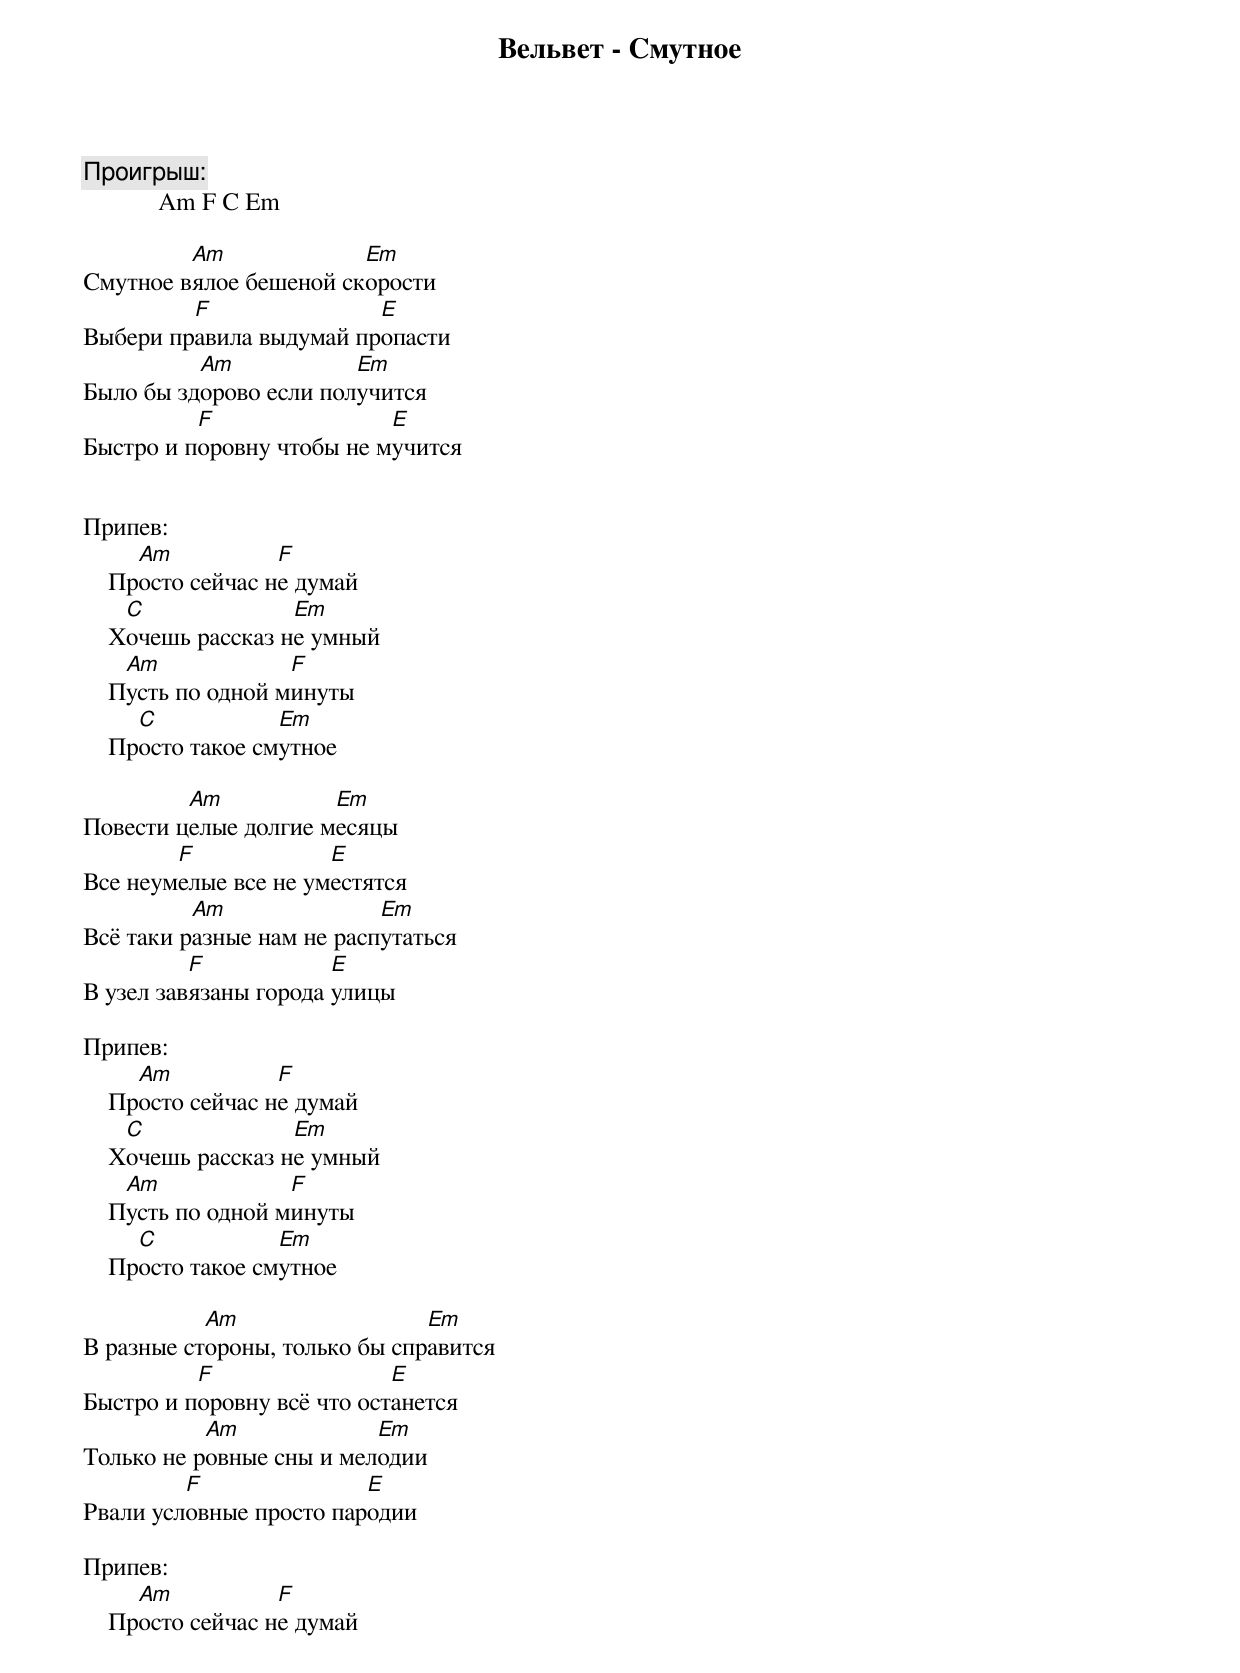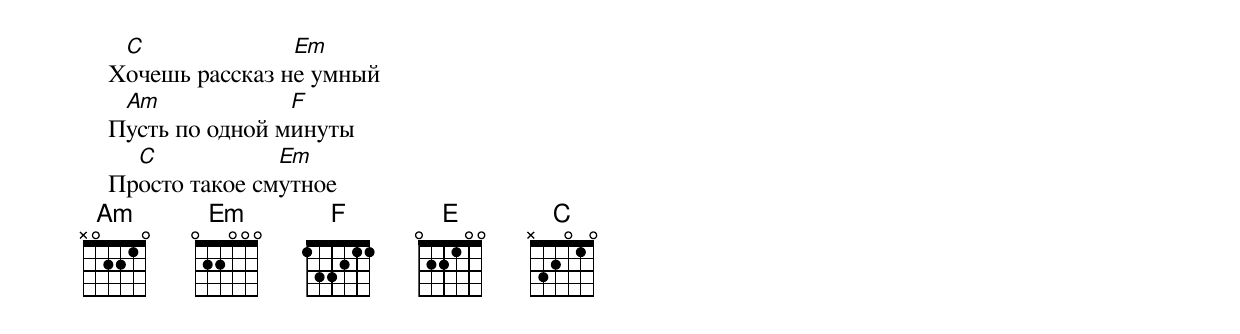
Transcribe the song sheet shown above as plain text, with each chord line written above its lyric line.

Вельвет - Смутное

Проигрыш:
            Am F C Em

         Am             Em
Смутное вялое бешеной скорости
         F               E
Выбери правила выдумай пропасти
          Am            Em
Было бы здорово если получится
          F                E
Быстро и поровну чтобы не мучится


Припев:
      Am           F
    Просто сейчас не думай
     C              Em
    Хочешь рассказ не умный
     Am             F
    Пусть по одной минуты
      C            Em
    Просто такое смутное

         Am           Em
Повести целые долгие месяцы
        F             E
Все неумелые все не уместятся
          Am               Em
Всё таки разные нам не распутаться
          F            E
В узел завязаны города улицы

Припев:
      Am           F
    Просто сейчас не думай
     C              Em
    Хочешь рассказ не умный
     Am             F
    Пусть по одной минуты
      C            Em
    Просто такое смутное

           Am                  Em
В разные стороны, только бы справится
          F                 E
Быстро и поровну всё что останется
           Am             Em
Только не ровные сны и мелодии
         F               E
Рвали условные просто пародии

Припев:
      Am           F
    Просто сейчас не думай
     C              Em
    Хочешь рассказ не умный
     Am             F
    Пусть по одной минуты
      C            Em
    Просто такое смутное
